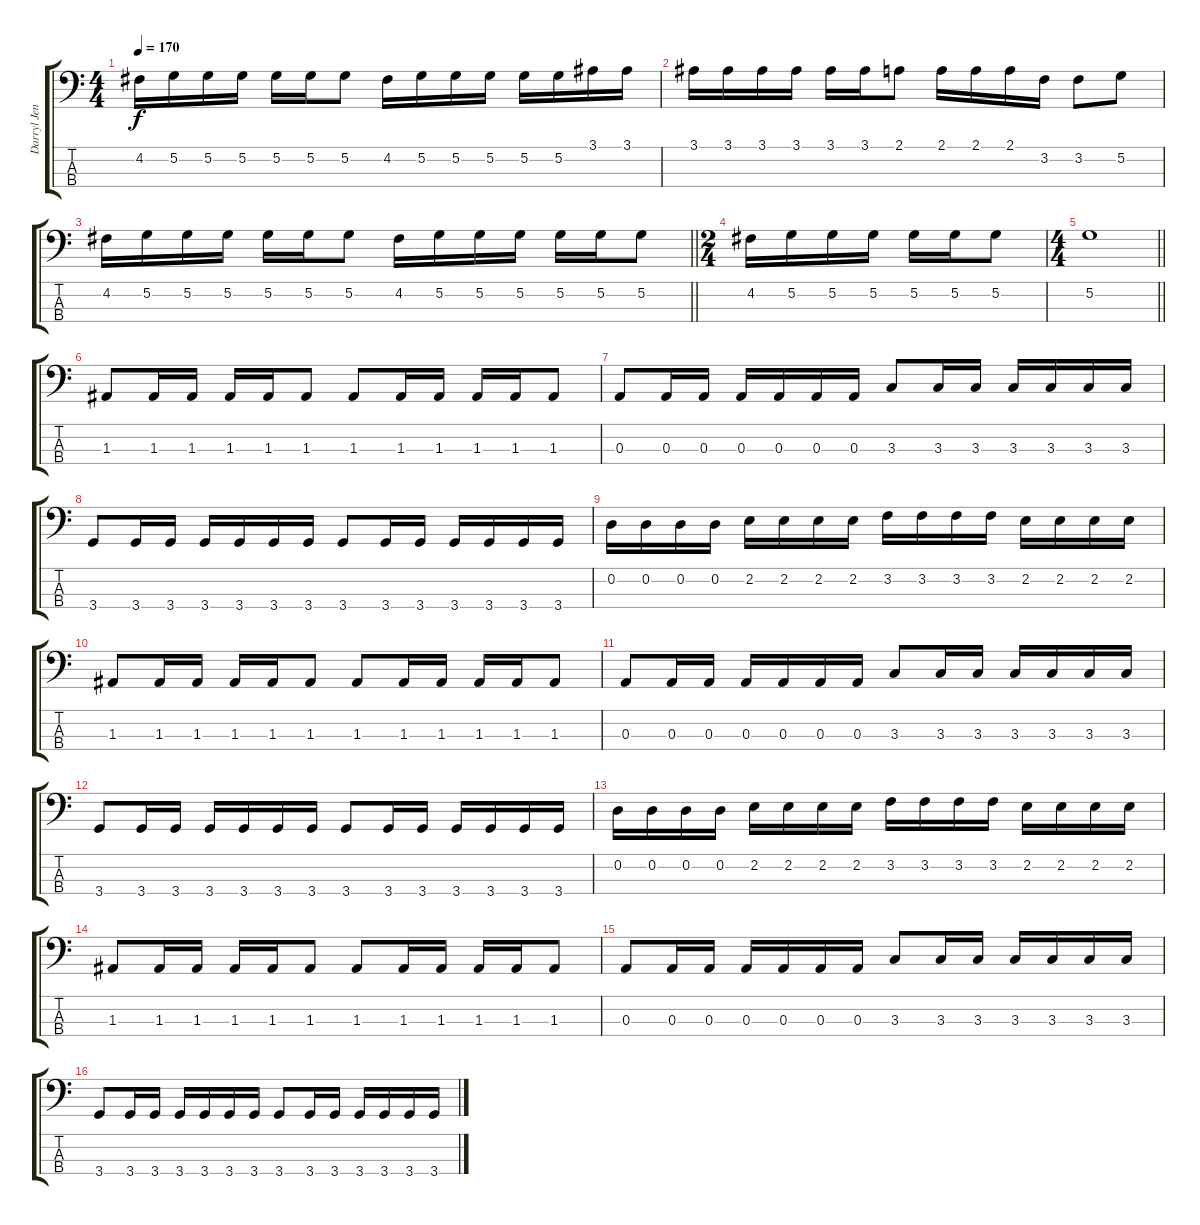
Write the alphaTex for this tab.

\track ("Darryl Jenifer" "Darryl Jen") {instrument electricbassfinger}
\staff {score tabs}
\tuning (G2 D2 A1 E1) {hide}
\ts (4 4)
\tempo 170
\clef f4
\ks c
4.2.16{dy f} 5.2.16 5.2.16 5.2.16 5.2.16 5.2.16 5.2.8 4.2.16 5.2.16 5.2.16 5.2.16 5.2.16 5.2.16 3.1.16 3.1.16 |
3.1.16 3.1.16 3.1.16 3.1.16 3.1.16 3.1.16 2.1.8 2.1.16 2.1.16 2.1.16 3.2.16 3.2.8 5.2.8 |
\barLineRight lightlight
4.2.16 5.2.16 5.2.16 5.2.16 5.2.16 5.2.16 5.2.8 4.2.16 5.2.16 5.2.16 5.2.16 5.2.16 5.2.16 5.2.8 |
\ts (2 4)
4.2.16 5.2.16 5.2.16 5.2.16 5.2.16 5.2.16 5.2.8 |
\ts (4 4)
\barLineRight lightlight
5.2.1 |
1.3.8 1.3.16 1.3.16 1.3.16 1.3.16 1.3.8 1.3.8 1.3.16 1.3.16 1.3.16 1.3.16 1.3.8 |
0.3.8 0.3.16 0.3.16 0.3.16 0.3.16 0.3.16 0.3.16 3.3.8 3.3.16 3.3.16 3.3.16 3.3.16 3.3.16 3.3.16 |
3.4.8 3.4.16 3.4.16 3.4.16 3.4.16 3.4.16 3.4.16 3.4.8 3.4.16 3.4.16 3.4.16 3.4.16 3.4.16 3.4.16 |
0.2.16 0.2.16 0.2.16 0.2.16 2.2.16 2.2.16 2.2.16 2.2.16 3.2.16 3.2.16 3.2.16 3.2.16 2.2.16 2.2.16 2.2.16 2.2.16 |
1.3.8 1.3.16 1.3.16 1.3.16 1.3.16 1.3.8 1.3.8 1.3.16 1.3.16 1.3.16 1.3.16 1.3.8 |
0.3.8 0.3.16 0.3.16 0.3.16 0.3.16 0.3.16 0.3.16 3.3.8 3.3.16 3.3.16 3.3.16 3.3.16 3.3.16 3.3.16 |
3.4.8 3.4.16 3.4.16 3.4.16 3.4.16 3.4.16 3.4.16 3.4.8 3.4.16 3.4.16 3.4.16 3.4.16 3.4.16 3.4.16 |
0.2.16 0.2.16 0.2.16 0.2.16 2.2.16 2.2.16 2.2.16 2.2.16 3.2.16 3.2.16 3.2.16 3.2.16 2.2.16 2.2.16 2.2.16 2.2.16 |
1.3.8 1.3.16 1.3.16 1.3.16 1.3.16 1.3.8 1.3.8 1.3.16 1.3.16 1.3.16 1.3.16 1.3.8 |
0.3.8 0.3.16 0.3.16 0.3.16 0.3.16 0.3.16 0.3.16 3.3.8 3.3.16 3.3.16 3.3.16 3.3.16 3.3.16 3.3.16 |
3.4.8 3.4.16 3.4.16 3.4.16 3.4.16 3.4.16 3.4.16 3.4.8 3.4.16 3.4.16 3.4.16 3.4.16 3.4.16 3.4.16
